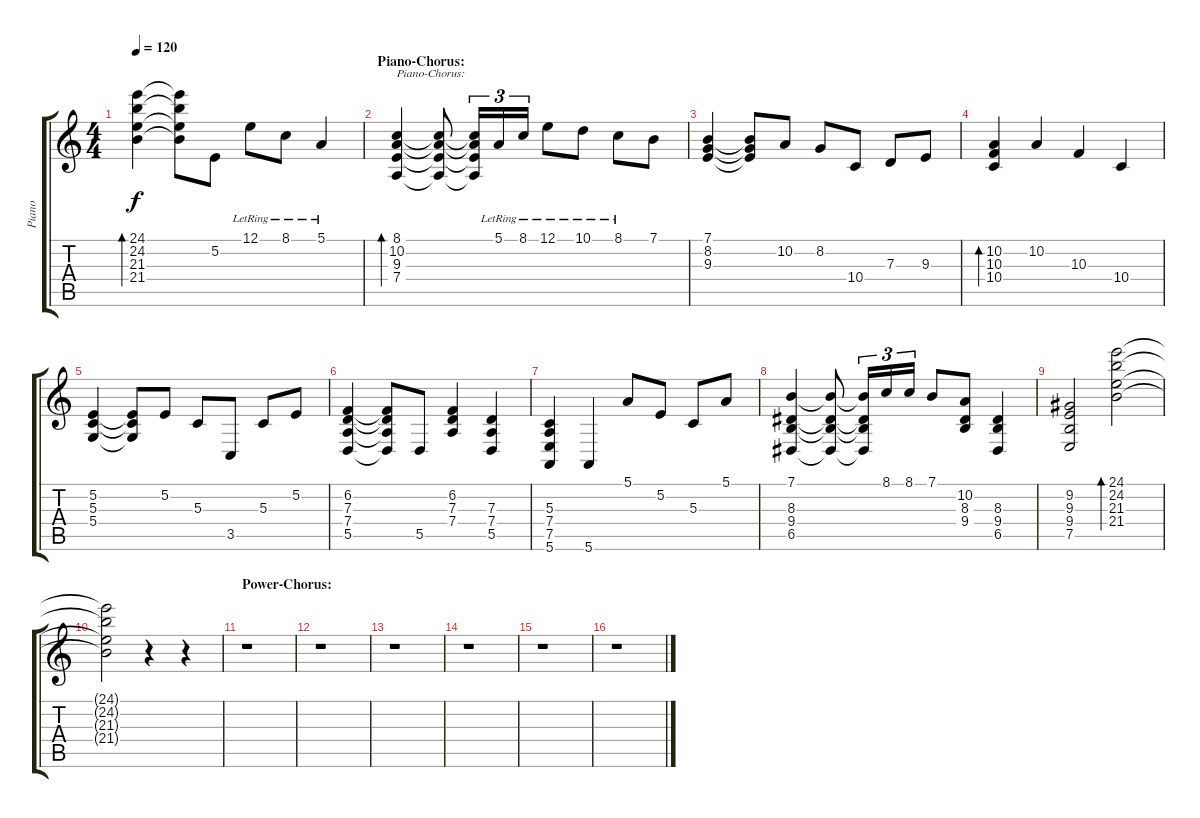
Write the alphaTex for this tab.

\track ("Piano" "Piano") {instrument electricgrandpiano}
\staff {score tabs}
\tuning (E4 B3 G3 D3 A2 E2) {hide}
\ts (4 4)
\tempo 120
\clef g2
\ks c
(24.1 24.2 21.3 21.4).4{bd 480 dy f} (24.1{t} 24.2{t} 21.3{t} 21.4{t}).8 5.2.8 12.1{lr}.8 8.1{lr}.8 5.1{lr}.4 |
\section ("" "Piano-Chorus:")
(8.1 10.2 9.3 7.4).4{bd 480 txt "Piano-Chorus:"} (8.1{t} 10.2{t} 9.3{t} 7.4{t}).8 (8.1{t} 10.2{t} 9.3{t} 7.4{t}).16{tu (3 2)} 5.1{lr}.16{tu (3 2)} 8.1{lr}.16{tu (3 2)} 12.1{lr}.8 10.1{lr}.8 8.1{lr}.8 7.1.8 |
(7.1 8.2 9.3).4 (7.1{t} 8.2{t} 9.3{t}).8 10.2.8 8.2.8 10.4.8 7.3.8 9.3.8 |
(10.2 10.3 10.4).4{bd 480} 10.2.4 10.3.4 10.4.4 |
(5.2 5.3 5.4).4 (5.2{t} 5.3{t} 5.4{t}).8 5.2.8 5.3.8 3.5.8 5.3.8 5.2.8 |
(6.2 7.3 7.4 5.5).4 (6.2{t} 7.3{t} 7.4{t} 5.5{t}).8 5.5.8 (6.2 7.3 7.4).4 (7.3 7.4 5.5).4 |
(5.3 7.4 7.5 5.6).4 5.6.4 5.1.8 5.2.8 5.3.8 5.1.8 |
(7.1 8.3 9.4 6.5).4 (7.1{t} 8.3{t} 9.4{t} 6.5{t}).8 (7.1{t} 8.3{t} 9.4{t} 6.5{t}).16{tu (3 2)} 8.1.16{tu (3 2)} 8.1.16{tu (3 2)} 7.1.8 (10.2 8.3 9.4).8 (8.3 9.4 6.5).4 |
(9.2 9.3 9.4 7.5).2 (24.1 24.2 21.3 21.4).2{bd 240} |
(24.1{t} 24.2{t} 21.3{t} 21.4{t}).2 r.4 r.4 |
\section ("" "Power-Chorus:")
r.1 |
r.1 |
r.1 |
r.1 |
r.1 |
r.1
